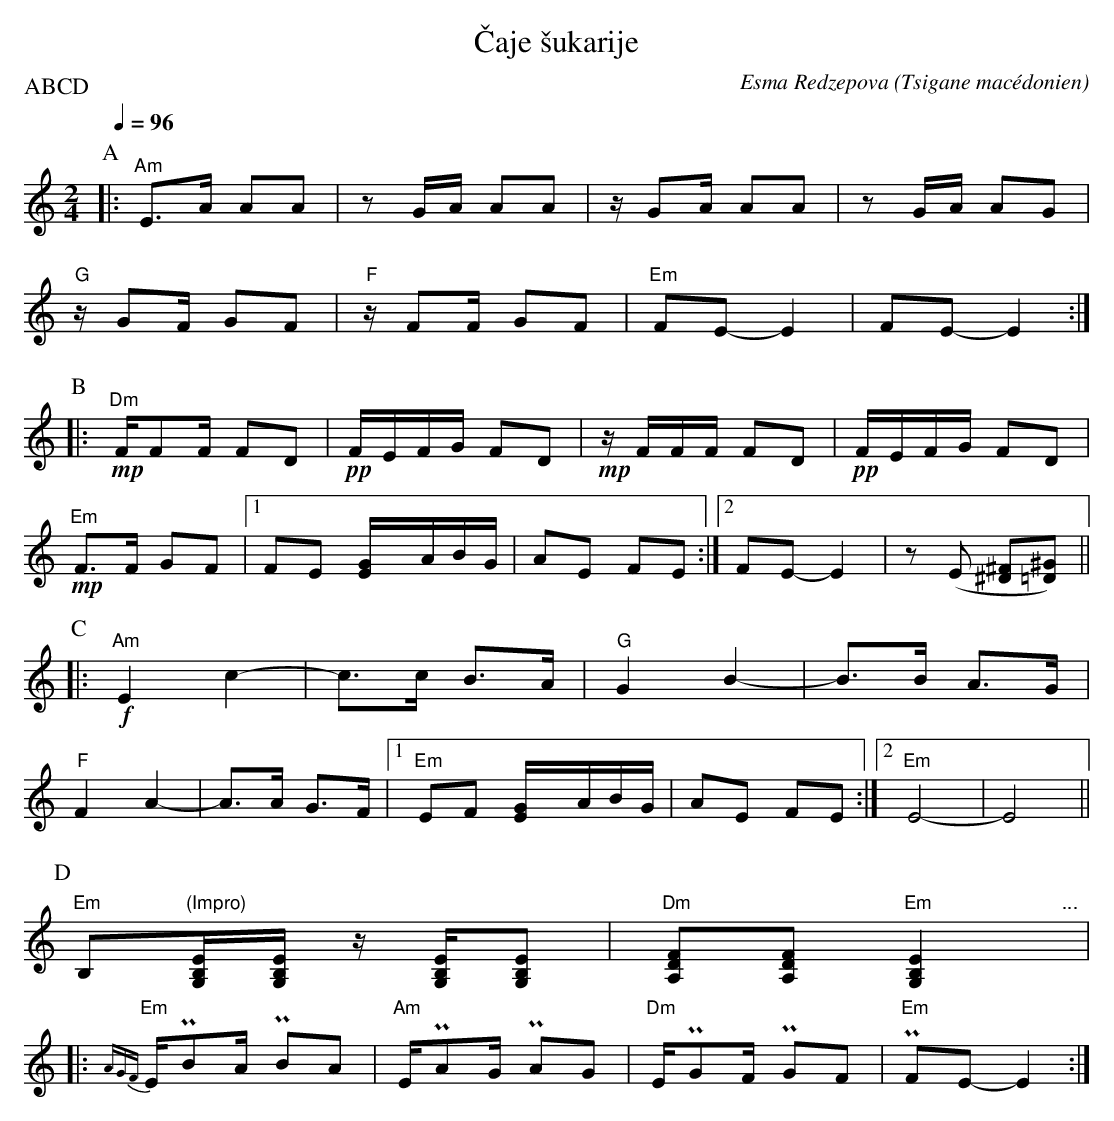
X:1
T:\vCaje \vsukarije
O:Tsigane macédonien
C:Esma Redzepova
Q:1/4=96
P:ABCD
M:2/4
L:1/8
K:Am
P:A
|: "Am"E>A AA | zG/A/ AA | z/GA/ AA | zG/A/ AG |
"G"z/GF/ GF | "F"z/FF/ GF | "Em"FE- E2 | FE- E2 :|
P:B
|: y+mp+"Dm"F/FF/ FD | +pp+F/E/F/G/ FD | +mp+z/F/F/F/ FD | +pp+F/E/F/G/ FD |
+mp+"Em"F>F GF |1 FE [E2G/]A/B/G/ | AE FE :|2 FE- E2 | z(E [^D^F][=D^G]) ||
P:C
|: +f+"Am"E2 c2- | c>c B>A | "G"G2 B2- | B>B A>G |
"F"F2 A2- | A>A G>F |1 "Em"EF [E2G/]A/B/G/ | AE FE :|2 "Em"E4- | E4 ||
P:D
y"Em"B,"(Impro)"[G,/B,/E/][G,/B,/E/] z/[G,/B,/E/][G,B,E] | "Dm"[A,DF][A,DF] "Em"[G,2B,2E2] "..."y|
|: "Em"{AGF}E/PBA/ PBA | "Am"E/PAG/ PAG | "Dm"E/PGF/ PGF | "Em"PFE- E2 :|
